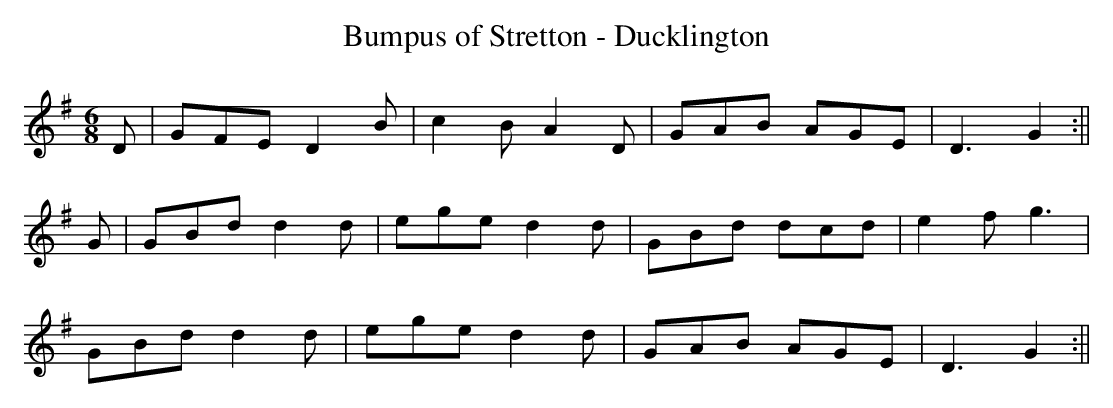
X:1
T:Bumpus of Stretton - Ducklington
M:6/8
L:1/8
K:G
D|GFE D2 B|c2 B A2 D|GAB AGE|D3 G2:||
G|GBd d2 d|ege d2 d|GBd dcd|e2 f g3|
GBd d2 d|ege d2 d|GAB AGE|D3 G2:||
